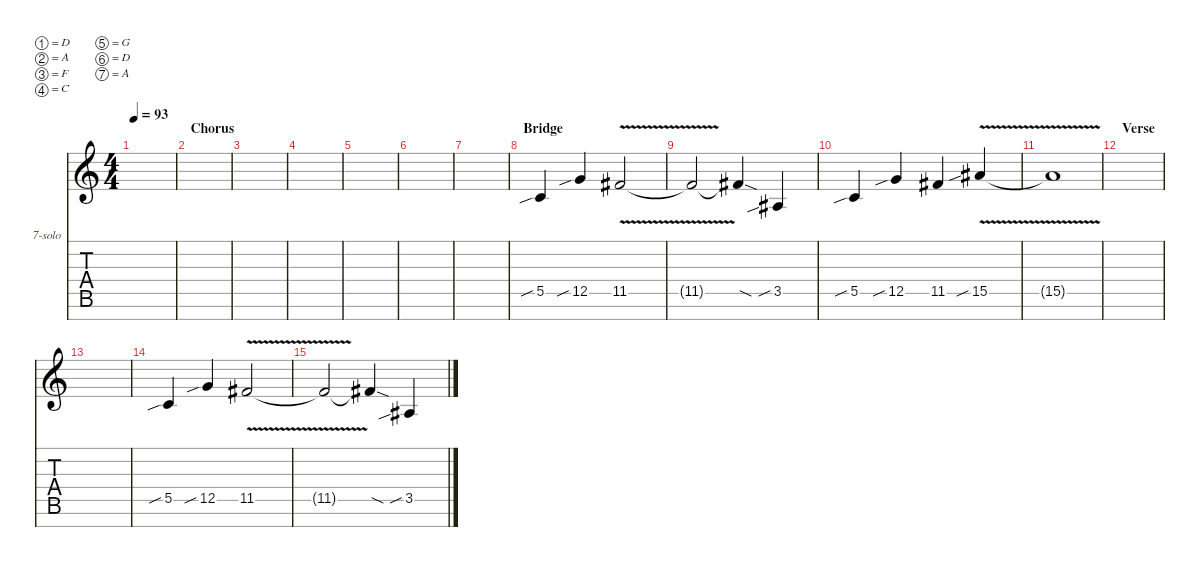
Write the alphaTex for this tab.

\defaultSystemsLayout 4
\hideDynamics
\bracketExtendMode nobrackets
\firstSystemTrackNameOrientation horizontal
\otherSystemsTrackNameOrientation horizontal
\track ("Guitar - Lead" "7-solo") {defaultSystemsLayout 8 instrument distortionguitar}
\staff {score tabs}
\tuning (D4 A3 F3 C3 G2 D2 A1)
\ts (4 4)
\scale
1.09919
\tempo 93
\accidentals auto
\clef g2
\ottava regular
\simile none
\scale
1.23955
\ks c
|
\section ("" "Chorus")
\scale
0.977463
\scale
0.960726 |
\scale
0.945884
\scale
0.960726 |
\scale
0.977463
\scale
0.960726 |
\scale
1.06761
\scale
0.960726 |
\scale
0.977463
\scale
0.960726 |
\scale
0.977463
\scale
0.996095 |
\section ("" "Bridge")
\scale
0.977463
\scale
0.960726 5.5{sib}.4{beam Up} 12.5{sib}.4{beam Up} 11.5{v acc #}.2{beam Up} |
\scale
1.09129
\scale
1.2086 11.5{t acc #}.2{beam Up} 11.5{sod t acc #}.4{beam Up} 3.5{sib acc #}.4{beam Up} |
\scale
0.969568
\scale
0.965147 5.5{sib}.4{beam Up} 12.5{sib}.4{beam Up} 11.5{acc #}.4{beam Up} 15.5{v sib acc #}.4{beam Up} |
\scale
0.969568
\scale
1.00052 15.5{t acc #}.1{beam Up} |
\section ("" "Verse")
\scale
0.969568
\scale
0.965147 |
\scale
1.09129
\scale
0.965147 |
\scale
0.969568
\scale
0.965147 5.5{sib}.4{beam Up} 12.5{sib}.4{beam Up} 11.5{v acc #}.2{beam Up} |
\scale
0.969568
\scale
0.965147 11.5{t acc #}.2{beam Up} 11.5{sod t acc #}.4{beam Up} 3.5{sib acc #}.4{beam Up} |
\scale
0.969568
\scale
0.965147
